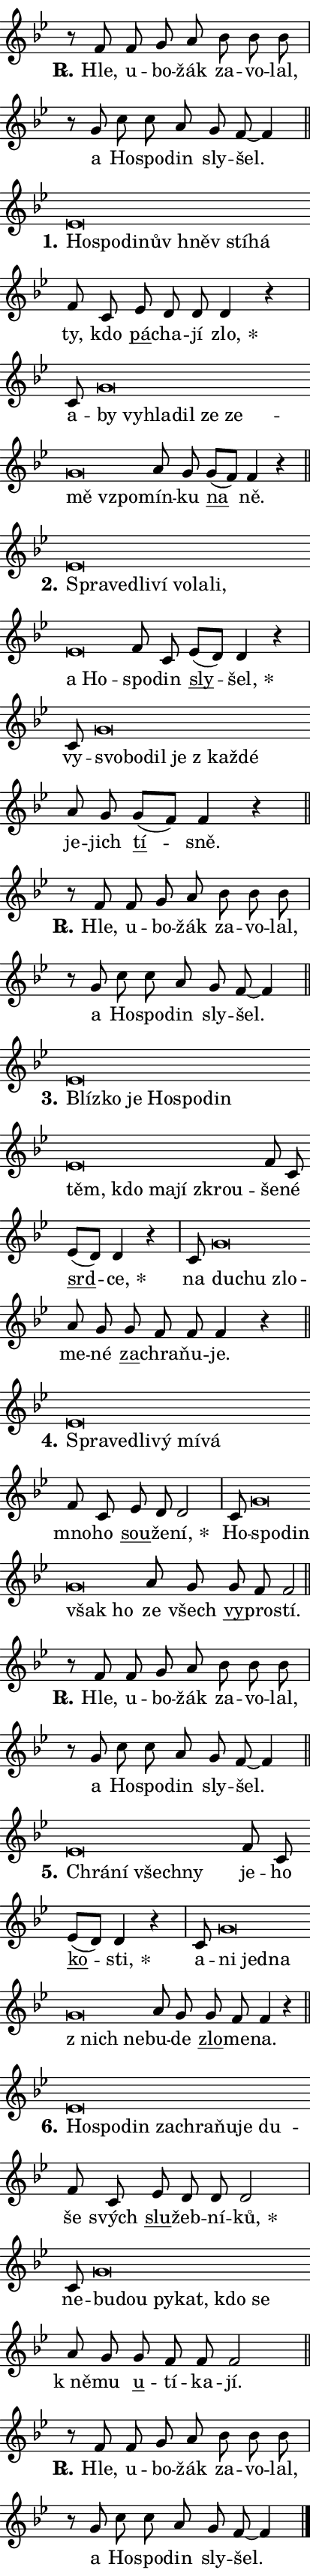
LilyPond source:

\version "2.22.1"
\header { tagline = "" }
\paper {
  indent = 0\cm
  top-margin = 0\cm
  right-margin = 0\cm
  bottom-margin = 0\cm
  left-margin = 0\cm
  paper-width = 7\cm
  page-breaking = #ly:one-page-breaking
  system-system-spacing.basic-distance = #11
  score-system-spacing.basic-distance = #11
  ragged-last = ##f
}


%% Author: Thomas Morley
%% https://lists.gnu.org/archive/html/lilypond-user/2020-05/msg00002.html
#(define (line-position grob)
"Returns position of @var[grob} in current system:
   @code{'start}, if at first time-step
   @code{'end}, if at last time-step
   @code{'middle} otherwise
"
  (let* ((col (ly:item-get-column grob))
         (ln (ly:grob-object col 'left-neighbor))
         (rn (ly:grob-object col 'right-neighbor))
         (col-to-check-left (if (ly:grob? ln) ln col))
         (col-to-check-right (if (ly:grob? rn) rn col))
         (break-dir-left
           (and
             (ly:grob-property col-to-check-left 'non-musical #f)
             (ly:item-break-dir col-to-check-left)))
         (break-dir-right
           (and
             (ly:grob-property col-to-check-right 'non-musical #f)
             (ly:item-break-dir col-to-check-right))))
        (cond ((eqv? 1 break-dir-left) 'start)
              ((eqv? -1 break-dir-right) 'end)
              (else 'middle))))

#(define (tranparent-at-line-position vctor)
  (lambda (grob)
  "Relying on @code{line-position} select the relevant enry from @var{vctor}.
Used to determine transparency,"
    (case (line-position grob)
      ((end) (not (vector-ref vctor 0)))
      ((middle) (not (vector-ref vctor 1)))
      ((start) (not (vector-ref vctor 2))))))

noteHeadBreakVisibility =
#(define-music-function (break-visibility)(vector?)
"Makes @code{NoteHead}s transparent relying on @var{break-visibility}"
#{
  \override NoteHead.transparent =
    #(tranparent-at-line-position break-visibility)
#})

#(define delete-ledgers-for-transparent-note-heads
  (lambda (grob)
    "Reads whether a @code{NoteHead} is transparent.
If so this @code{NoteHead} is removed from @code{'note-heads} from
@var{grob}, which is supposed to be @code{LedgerLineSpanner}.
As a result ledgers are not printed for this @code{NoteHead}"
    (let* ((nhds-array (ly:grob-object grob 'note-heads))
           (nhds-list
             (if (ly:grob-array? nhds-array)
                 (ly:grob-array->list nhds-array)
                 '()))
           ;; Relies on the transparent-property being done before
           ;; Staff.LedgerLineSpanner.after-line-breaking is executed.
           ;; This is fragile ...
           (to-keep
             (remove
               (lambda (nhd)
                 (ly:grob-property nhd 'transparent #f))
               nhds-list)))
      ;; TODO find a better method to iterate over grob-arrays, similiar
      ;; to filter/remove etc for lists
      ;; For now rebuilt from scratch
      (set! (ly:grob-object grob 'note-heads)  '())
      (for-each
        (lambda (nhd)
          (ly:pointer-group-interface::add-grob grob 'note-heads nhd))
        to-keep))))

hideNotes = {
  \noteHeadBreakVisibility #begin-of-line-visible
}
unHideNotes = {
  \noteHeadBreakVisibility #all-visible
}

% work-around for resetting accidentals
% https://lilypond.org/doc/v2.23/Documentation/notation/displaying-rhythms#unmetered-music
cadenzaMeasure = {
  \cadenzaOff
  \partial 1024 s1024
  \cadenzaOn
}

#(define-markup-command (accent layout props text) (markup?)
  "Underline accented syllable"
  (interpret-markup layout props
    #{\markup \override #'(offset . 4.3) \underline { #text }#}))

responsum = \markup \concat {
  "R" \hspace #-1.05 \path #0.1 #'((moveto 0 0.07) (lineto 0.9 0.8)) \hspace #0.05 "."
}

\layout {
    \context {
        \Staff
        \remove "Time_signature_engraver"
        \override LedgerLineSpanner.after-line-breaking = #delete-ledgers-for-transparent-note-heads
    }
    \context {
        \Voice {
            \override NoteHead.output-attributes = #'((class . "notehead"))
            \override Hairpin.height = #0.55
        }
    }
    \context {
        \Lyrics {
            \override StanzaNumber.output-attributes = #'((class . "stanzanumber"))
            \override LyricSpace.minimum-distance = #0.9
            \override LyricText.font-name = #"TeX Gyre Schola"
            \override LyricText.font-size = 1
            \override StanzaNumber.font-name = #"TeX Gyre Schola Bold"
            \override StanzaNumber.font-size = 1
        }
    }
}

% magnetic-lyrics.ily
%
%   written by
%     Jean Abou Samra <jean@abou-samra.fr>
%     Werner Lemberg <wl@gnu.org>
%
%   adapted by
%     Jiri Hon <jiri.hon@gmail.com>
%
% Version 2022-Apr-15

% https://www.mail-archive.com/lilypond-user@gnu.org/msg149350.html

#(define (Left_hyphen_pointer_engraver context)
   "Collect syllable-hyphen-syllable occurrences in lyrics and store
them in properties.  This engraver only looks to the left.  For
example, if the lyrics input is @code{foo -- bar}, it does the
following.

@itemize @bullet
@item
Set the @code{text} property of the @code{LyricHyphen} grob between
@q{foo} and @q{bar} to @code{foo}.

@item
Set the @code{left-hyphen} property of the @code{LyricText} grob with
text @q{foo} to the @code{LyricHyphen} grob between @q{foo} and
@q{bar}.
@end itemize

Use this auxiliary engraver in combination with the
@code{lyric-@/text::@/apply-@/magnetic-@/offset!} hook."
   (let ((hyphen #f)
         (text #f))
     (make-engraver
      (acknowledgers
       ((lyric-syllable-interface engraver grob source-engraver)
        (set! text grob)))
      (end-acknowledgers
       ((lyric-hyphen-interface engraver grob source-engraver)
        ;(when (not (grob::has-interface grob 'lyric-space-interface))
          (set! hyphen grob)));)
      ((stop-translation-timestep engraver)
       (when (and text hyphen)
         (ly:grob-set-object! text 'left-hyphen hyphen))
       (set! text #f)
       (set! hyphen #f)))))

#(define (lyric-text::apply-magnetic-offset! grob)
   "If the space between two syllables is less than the value in
property @code{LyricText@/.details@/.squash-threshold}, move the right
syllable to the left so that it gets concatenated with the left
syllable.

Use this function as a hook for
@code{LyricText@/.after-@/line-@/breaking} if the
@code{Left_@/hyphen_@/pointer_@/engraver} is active."
   (let ((hyphen (ly:grob-object grob 'left-hyphen #f)))
     (when hyphen
       (let ((left-text (ly:spanner-bound hyphen LEFT)))
         (when (grob::has-interface left-text 'lyric-syllable-interface)
           (let* ((common (ly:grob-common-refpoint grob left-text X))
                  (this-x-ext (ly:grob-extent grob common X))
                  (left-x-ext
                   (begin
                     ;; Trigger magnetism for left-text.
                     (ly:grob-property left-text 'after-line-breaking)
                     (ly:grob-extent left-text common X)))
                  ;; `delta` is the gap width between two syllables.
                  (delta (- (interval-start this-x-ext)
                            (interval-end left-x-ext)))
                  (details (ly:grob-property grob 'details))
                  (threshold (assoc-get 'squash-threshold details 0.2)))
             (when (< delta threshold)
               (let* (;; We have to manipulate the input text so that
                      ;; ligatures crossing syllable boundaries are not
                      ;; disabled.  For languages based on the Latin
                      ;; script this is essentially a beautification.
                      ;; However, for non-Western scripts it can be a
                      ;; necessity.
                      (lt (ly:grob-property left-text 'text))
                      (rt (ly:grob-property grob 'text))
                      (is-space (grob::has-interface hyphen 'lyric-space-interface))
                      (space (if is-space " " ""))
                      (space-markup (grob-interpret-markup grob " "))
                      (space-size (interval-length (ly:stencil-extent space-markup X)))
                      (extra-delta (if is-space space-size 0))
                      ;; Append new syllable.
                      (ltrt-space (if (and (string? lt) (string? rt))
                                (string-append lt space rt)
                                (make-concat-markup (list lt space rt))))
                      ;; Right-align `ltrt` to the right side.
                      (ltrt-space-markup (grob-interpret-markup
                               grob
                               (make-translate-markup
                                (cons (interval-length this-x-ext) 0)
                                (make-right-align-markup ltrt-space)))))
                 (begin
                   ;; Don't print `left-text`.
                   (ly:grob-set-property! left-text 'stencil #f)
                   ;; Set text and stencil (which holds all collected
                   ;; syllables so far) and shift it to the left.
                   (ly:grob-set-property! grob 'text ltrt-space)
                   (ly:grob-set-property! grob 'stencil ltrt-space-markup)
                   (ly:grob-translate-axis! grob (- (- delta extra-delta)) X))))))))))


#(define (lyric-hyphen::displace-bounds-first grob)
   ;; Make very sure this callback isn't triggered too early.
   (let ((left (ly:spanner-bound grob LEFT))
         (right (ly:spanner-bound grob RIGHT)))
     (ly:grob-property left 'after-line-breaking)
     (ly:grob-property right 'after-line-breaking)
     (ly:lyric-hyphen::print grob)))

squashThreshold = #0.4

\layout {
  \context {
    \Lyrics
    \consists #Left_hyphen_pointer_engraver
    \override LyricText.after-line-breaking =
      #lyric-text::apply-magnetic-offset!
    \override LyricHyphen.stencil = #lyric-hyphen::displace-bounds-first
    \override LyricText.details.squash-threshold = \squashThreshold
    \override LyricHyphen.minimum-distance = 0
    \override LyricHyphen.minimum-length = \squashThreshold
  }
}

squash = \override LyricText.details.squash-threshold = 9999
unSquash = \override LyricText.details.squash-threshold = \squashThreshold

left = \override LyricText.self-alignment-X = #LEFT
unLeft = \revert LyricText.self-alignment-X

starOffset = #(lambda (grob) 
                (let ((x_offset (ly:self-alignment-interface::aligned-on-x-parent grob)))
                  (if (= x_offset 0) 0 (+ x_offset 1.2))))

star = #(define-music-function (syllable)(string?)
"Append star separator at the end of a syllable"
#{
  \once \override LyricText.X-offset = #starOffset
  \lyricmode { \markup {
    #syllable
    \override #'((font-name . "TeX Gyre Schola Bold")) \hspace #0.2 \lower #0.65 \larger "*"
  } }
#})

starAccent = #(define-music-function (syllable)(string?)
"Append star separator at the end of a syllable and make accent"
#{
  \once \override LyricText.X-offset = #starOffset
  \lyricmode { \markup {
    \accent #syllable
    \override #'((font-name . "TeX Gyre Schola Bold")) \hspace #0.2 \lower #0.65 \larger "*"
  } }
#})

breath = #(define-music-function (syllable)(string?)
"Append breathing indicator at the end of a syllable"
#{
  \lyricmode { \markup { #syllable "+" } }
#})

optionalBreath = #(define-music-function (syllable)(string?)
"Append optional breathing indicator at the end of a syllable"
#{
  \lyricmode { \markup { #syllable "(+)" } }
#})


\score {
    <<
        \new Voice = "melody" { \cadenzaOn \key bes \major \relative { r8 f' f g a bes bes bes \cadenzaMeasure \bar "|" r g c c a g f~ f4 \cadenzaMeasure \bar "||" \break }
\relative { es'\breve*1/16 \hideNotes \breve*1/16 \bar "" \breve*1/16 \bar "" \breve*1/16 \bar "" \breve*1/16 \bar "" \breve*1/16 \breve*1/16 \bar "" \unHideNotes f8 c \bar "" es d d d4 r \cadenzaMeasure \bar "|" c8 g'\breve*1/16 \hideNotes \breve*1/16 \bar "" \breve*1/16 \bar "" \breve*1/16 \bar "" \breve*1/16 \bar "" \breve*1/16 \bar "" \breve*1/16 \breve*1/16 \bar "" \unHideNotes a8 g \bar "" g[( f)] f4 r \cadenzaMeasure \bar "||" \break }
\relative { es'\breve*1/16 \hideNotes \breve*1/16 \bar "" \breve*1/16 \bar "" \breve*1/16 \bar "" \breve*1/16 \bar "" \breve*1/16 \bar "" \breve*1/16 \bar "" \breve*1/16 \breve*1/16 \bar "" \unHideNotes f8 c \bar "" es[( d)] d4 r \cadenzaMeasure \bar "|" c8 g'\breve*1/16 \hideNotes \breve*1/16 \bar "" \breve*1/16 \bar "" \breve*1/16 \bar "" \breve*1/16 \breve*1/16 \bar "" \unHideNotes a8 g \bar "" g[( f)] f4 r \cadenzaMeasure \bar "||" \break }
\relative { r8 f' f g a bes bes bes \cadenzaMeasure \bar "|" r g c c a g f~ f4 \cadenzaMeasure \bar "||" \break }
\relative { es'\breve*1/16 \hideNotes \breve*1/16 \bar "" \breve*1/16 \bar "" \breve*1/16 \bar "" \breve*1/16 \bar "" \breve*1/16 \bar "" \breve*1/16 \bar "" \breve*1/16 \bar "" \breve*1/16 \bar "" \breve*1/16 \breve*1/16 \bar "" \unHideNotes f8 c \bar "" es[( d)] d4 r \cadenzaMeasure \bar "|" c8 g'\breve*1/16 \hideNotes \breve*1/16 \breve*1/16 \bar "" \unHideNotes a8 g \bar "" g f f f4 r \cadenzaMeasure \bar "||" \break }
\relative { es'\breve*1/16 \hideNotes \breve*1/16 \bar "" \breve*1/16 \bar "" \breve*1/16 \bar "" \breve*1/16 \breve*1/16 \bar "" \unHideNotes f8 c \bar "" es d d2 \cadenzaMeasure \bar "|" c8 g'\breve*1/16 \hideNotes \breve*1/16 \bar "" \breve*1/16 \breve*1/16 \bar "" \unHideNotes a8 g \bar "" g f f2 \cadenzaMeasure \bar "||" \break }
\relative { r8 f' f g a bes bes bes \cadenzaMeasure \bar "|" r g c c a g f~ f4 \cadenzaMeasure \bar "||" \break }
\relative { es'\breve*1/16 \hideNotes \breve*1/16 \bar "" \breve*1/16 \breve*1/16 \bar "" \unHideNotes f8 c \bar "" es[( d)] d4 r \cadenzaMeasure \bar "|" c8 g'\breve*1/16 \hideNotes \breve*1/16 \bar "" \breve*1/16 \bar "" \breve*1/16 \breve*1/16 \bar "" \unHideNotes a8 g \bar "" g f f4 r \cadenzaMeasure \bar "||" \break }
\relative { es'\breve*1/16 \hideNotes \breve*1/16 \bar "" \breve*1/16 \bar "" \breve*1/16 \bar "" \breve*1/16 \bar "" \breve*1/16 \bar "" \breve*1/16 \breve*1/16 \bar "" \unHideNotes f8 c \bar "" es d d d2 \cadenzaMeasure \bar "|" c8 g'\breve*1/16 \hideNotes \breve*1/16 \bar "" \breve*1/16 \bar "" \breve*1/16 \bar "" \breve*1/16 \breve*1/16 \bar "" \unHideNotes a8 g \bar "" g f f f2 \cadenzaMeasure \bar "||" \break }
\relative { r8 f' f g a bes bes bes \cadenzaMeasure \bar "|" r g c c a g f~ f4 \cadenzaMeasure \bar "||" \break } \bar "|." }
        \new Lyrics \lyricsto "melody" { \lyricmode { \set stanza = \responsum
Hle, u -- bo -- žák za -- vo -- lal, a Ho -- spo -- din sly -- šel.
\set stanza = "1."
\left Ho -- \squash spo -- di -- nův hněv stí -- há \unLeft \unSquash ty, kdo \markup \accent pá -- cha -- jí \star zlo, a -- \left by \squash vy -- hla -- dil ze ze -- mě vzpo -- \unLeft \unSquash mín -- ku \markup \accent na ně.
\set stanza = "2."
\left Spra -- \squash ve -- dli -- ví vo -- la -- li, a Ho -- \unLeft \unSquash spo -- din \markup \accent sly -- \star šel, vy -- \left svo -- \squash bo -- dil je "z kaž" -- dé \unLeft \unSquash je -- jich \markup \accent tí -- sně.
\set stanza = \responsum
Hle, u -- bo -- žák za -- vo -- lal, a Ho -- spo -- din sly -- šel.
\set stanza = "3."
\left Blíz -- \squash ko je Ho -- spo -- din těm, kdo ma -- jí zkrou -- \unLeft \unSquash še -- né \markup \accent srd -- \star ce, na \left du -- \squash chu zlo -- \unLeft \unSquash me -- né \markup \accent za -- chra -- ňu -- je.
\set stanza = "4."
\left Spra -- \squash ve -- dli -- vý mí -- vá \unLeft \unSquash mno -- ho \markup \accent sou -- že -- \star ní, Ho -- \left spo -- \squash din však ho \unLeft \unSquash ze všech \markup \accent vy -- pro -- stí.
\set stanza = \responsum
Hle, u -- bo -- žák za -- vo -- lal, a Ho -- spo -- din sly -- šel.
\set stanza = "5."
\left Chrá -- \squash ní všech -- ny \unLeft \unSquash je -- ho \markup \accent ko -- \star sti, a -- \left ni \squash jed -- na "z nich" ne -- \unLeft \unSquash bu -- de \markup \accent zlo -- me -- na.
\set stanza = "6."
\left Ho -- \squash spo -- din za -- chra -- ňu -- je du -- \unLeft \unSquash še svých \markup \accent slu -- žeb -- ní -- \star ků, ne -- \left bu -- \squash dou py -- kat, kdo se \unLeft \unSquash "k ně" -- mu \markup \accent u -- tí -- ka -- jí.
\set stanza = \responsum
Hle, u -- bo -- žák za -- vo -- lal, a Ho -- spo -- din sly -- šel. } }
    >>
    \layout {}
}
